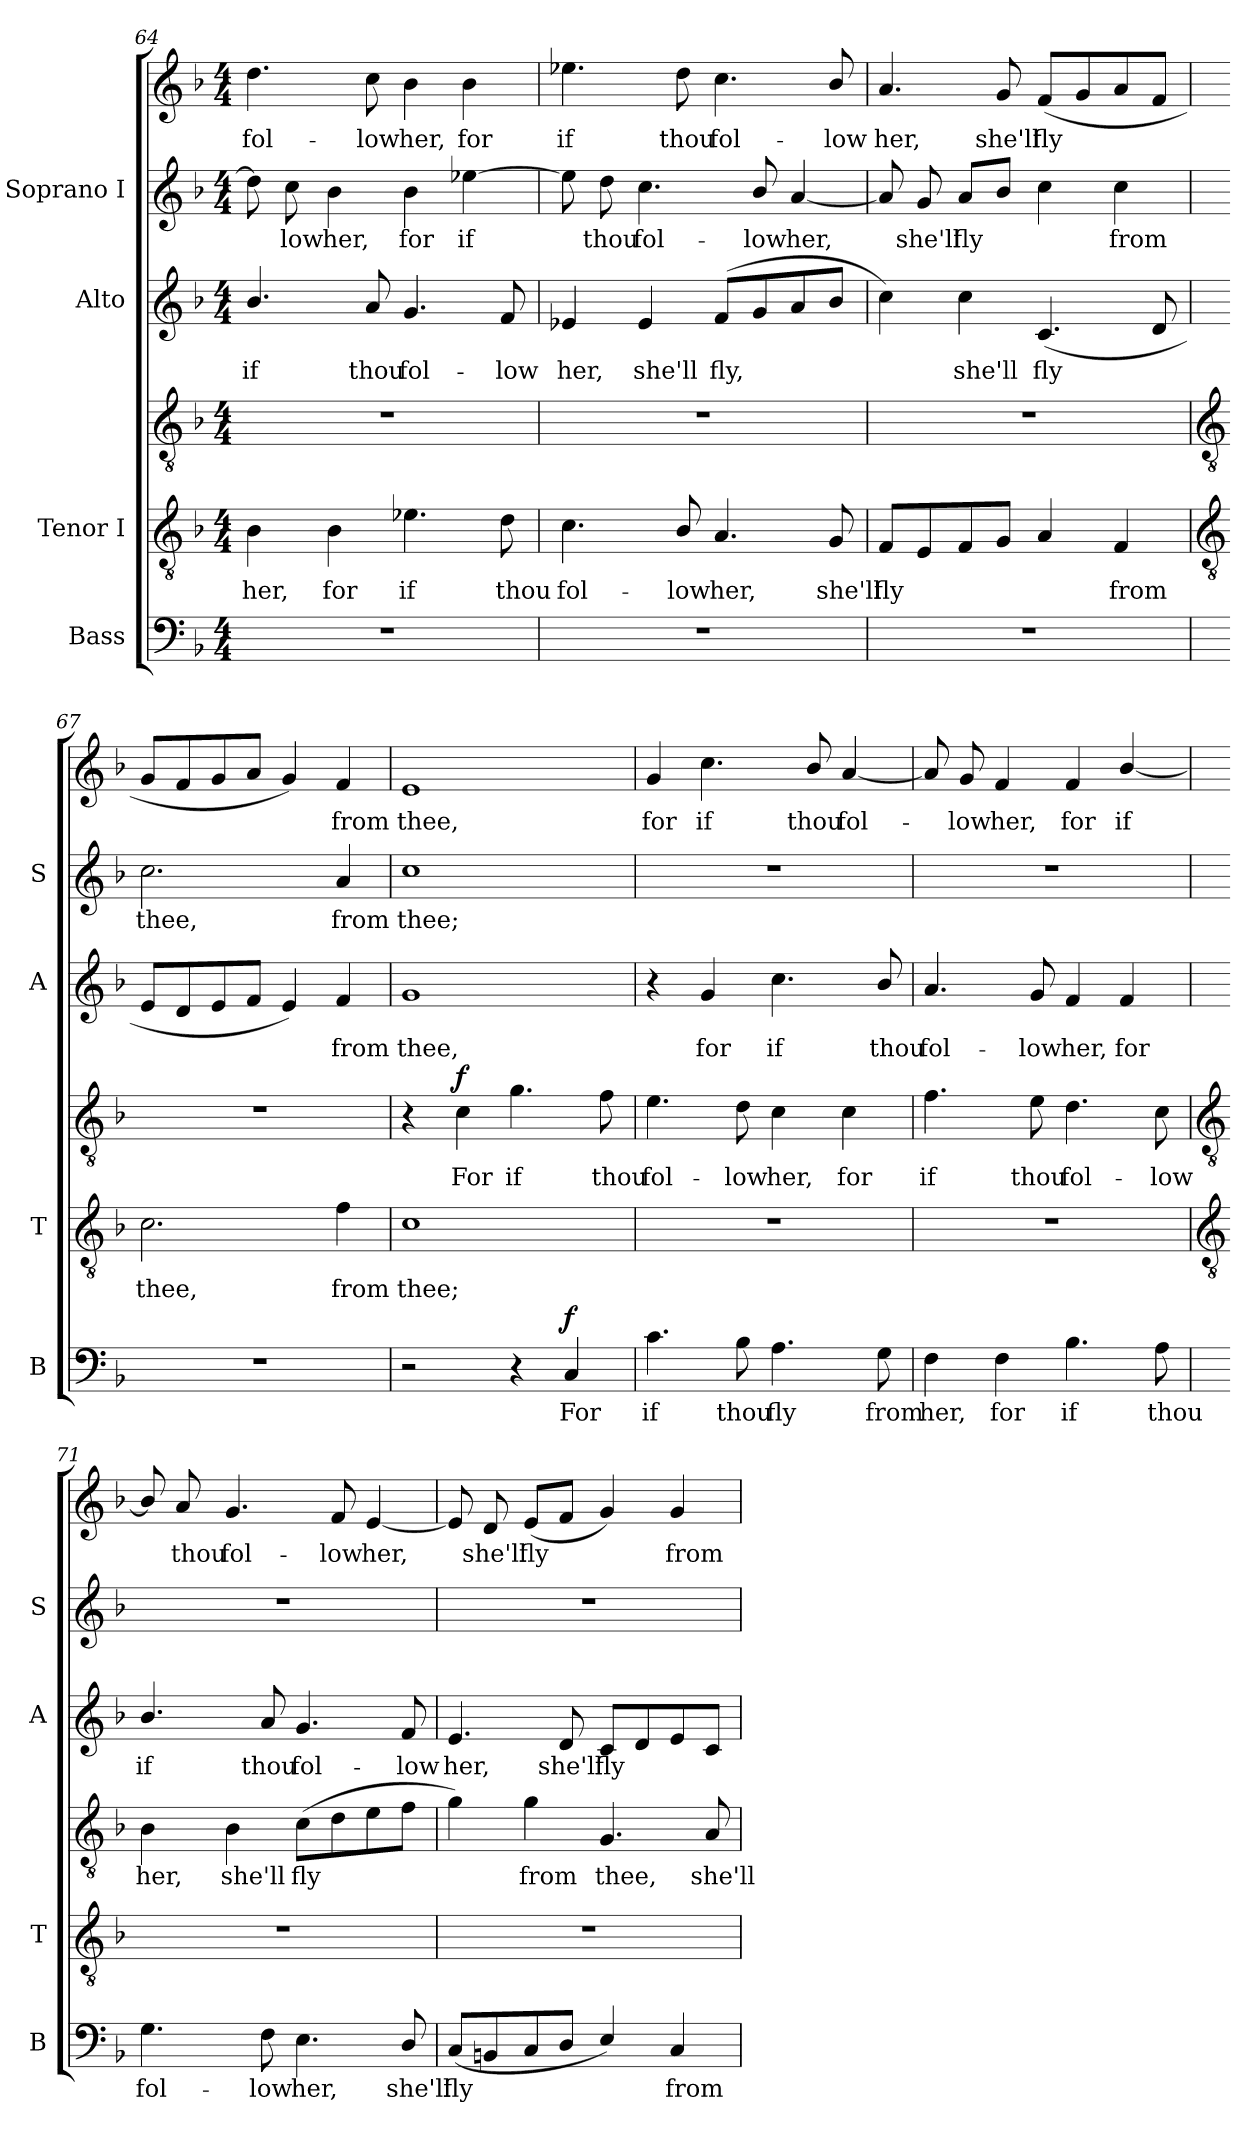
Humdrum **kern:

**kern	**text	**dynam	**kern	**text	**kern	**text	**dynam	**kern	**text	**kern	**text	**kern	**text
*part4	*part4	*part4	*part3	*part3	*part3	*part3	*part3	*part2	*part2	*part1	*part1	*part1	*part1
*staff6	*staff6	*staff6	*staff5	*staff5	*staff4	*staff4	*staff4/5	*staff3	*staff3	*staff2	*staff2	*staff1	*staff1
*I"Bass	*	*	*I"Tenor I	*	*	*	*	*I"Alto	*	*I"Soprano I	*	*	*
*I'B	*	*	*I'T	*	*	*	*	*I'A	*	*I'S	*	*	*
*clefF4	*	*	*clefGv2	*	*clefGv2	*	*	*clefG2	*	*clefG2	*	*clefG2	*
*k[b-]	*	*	*k[b-]	*	*k[b-]	*	*	*k[b-]	*	*k[b-]	*	*k[b-]	*
*F:	*	*	*F:	*	*F:	*	*	*F:	*	*F:	*	*F:	*
*M4/4	*	*	*M4/4	*	*M4/4	*	*	*M4/4	*	*M4/4	*	*M4/4	*
=64	=64	=64	=64	=64	=64	=64	=64	=64	=64	=64	=64	=64	=64
!	!	!	!	!LO:LY:b	!	!	!	!	!LO:LY:b	!	!	!	!LO:LY:b
1r	.	.	4B-	her,	1r	.	.	4.b-/	if	8dd]	.	4.dd	fol-
!	!	!	!	!	!	!	!	!	!	!	!LO:LY:b	!	!
.	.	.	.	.	.	.	.	.	.	8cc\	low	.	.
!	!	!	!	!LO:LY:b	!	!	!	!	!	!	!LO:LY:b	!	!
.	.	.	4B-	for	.	.	.	.	.	4b-	her,	.	.
!	!	!	!	!	!	!	!	!	!LO:LY:b	!	!	!	!LO:LY:b
.	.	.	.	.	.	.	.	8a	thou	.	.	8cc\	-low
!	!	!	!	!LO:LY:b	!	!	!	!	!LO:LY:b	!	!LO:LY:b	!	!LO:LY:b
.	.	.	4.e-X	if	.	.	.	4.g	fol-	4b-	for	4b-	her,
!	!	!	!	!	!	!	!	!	!	!	!LO:LY:b	!	!LO:LY:b
.	.	.	.	.	.	.	.	.	.	[4ee-X	if	4b-	for
!	!	!	!	!LO:LY:b	!	!	!	!	!LO:LY:b	!	!	!	!
.	.	.	8d	thou	.	.	.	8f	-low	.	.	.	.
=65	=65	=65	=65	=65	=65	=65	=65	=65	=65	=65	=65	=65	=65
!	!	!	!	!LO:LY:b	!	!	!	!	!LO:LY:b	!	!	!	!LO:LY:b
1r	.	.	4.c	fol-	1r	.	.	4e-X	her,	8ee-]	.	4.ee-X	if
!	!	!	!	!	!	!	!	!	!	!	!LO:LY:b	!	!
.	.	.	.	.	.	.	.	.	.	8dd	thou	.	.
!	!	!	!	!	!	!	!	!	!LO:LY:b	!	!LO:LY:b	!	!
.	.	.	.	.	.	.	.	4e-	she'll	4.cc\	fol-	.	.
!	!	!	!	!LO:LY:b	!	!	!	!	!	!	!	!	!LO:LY:b
.	.	.	8B-/	-low	.	.	.	.	.	.	.	8dd	thou
!	!	!	!	!LO:LY:b	!	!	!	!	!LO:LY:b	!	!	!	!LO:LY:b
.	.	.	4.A	her,	.	.	.	(<8fL	fly,	.	.	4.cc\	fol-
!	!	!	!	!	!	!	!	!	!	!	!LO:LY:b	!	!
.	.	.	.	.	.	.	.	8g	.	8b-/	-low	.	.
!	!	!	!	!	!	!	!	!	!	!	!LO:LY:b	!	!
.	.	.	.	.	.	.	.	8a	.	[4a	her,	.	.
!	!	!	!	!LO:LY:b	!	!	!	!	!	!	!	!	!LO:LY:b
.	.	.	8G	she'll	.	.	.	8b-J	.	.	.	8b-/	-low
=66	=66	=66	=66	=66	=66	=66	=66	=66	=66	=66	=66	=66	=66
!	!	!	!	!LO:LY:b	!	!	!	!	!	!	!	!	!LO:LY:b
1r	.	.	8FL	fly	1r	.	.	4cc)	.	8a]	.	4.a	her,
!	!	!	!	!	!	!	!	!	!	!	!LO:LY:b	!	!
.	.	.	8E	.	.	.	.	.	.	8g	she'll	.	.
!	!	!	!	!	!	!	!	!	!LO:LY:b	!	!LO:LY:b	!	!
.	.	.	8F	.	.	.	.	4cc	she'll	8aL	fly	.	.
!	!	!	!	!	!	!	!	!	!	!	!	!	!LO:LY:b
.	.	.	8GJ	.	.	.	.	.	.	8b-J	.	8g	she'll
!	!	!	!	!	!	!	!	!	!LO:LY:b	!	!	!	!LO:LY:b
.	.	.	4A	.	.	.	.	(<4.c	fly	4cc\	.	(<8fL	fly
.	.	.	.	.	.	.	.	.	.	.	.	8g	.
!	!	!	!	!LO:LY:b	!	!	!	!	!	!	!LO:LY:b	!	!
.	.	.	4F	from	.	.	.	.	.	4cc\	from	8a	.
.	.	.	.	.	.	.	.	8d	.	.	.	8fJ	.
!!LO:LB:g=z
=67	=67	=67	=67	=67	=67	=67	=67	=67	=67	=67	=67	=67	=67
*	*	*	*clefGv2	*	*clefGv2	*	*	*	*	*	*	*	*
!	!	!	!	!LO:LY:b	!	!	!	!	!	!	!LO:LY:b	!	!
1r	.	.	2.c	thee,	1r	.	.	8eL	.	2.cc\	thee,	8gL	.
.	.	.	.	.	.	.	.	8d	.	.	.	8f	.
.	.	.	.	.	.	.	.	8e	.	.	.	8g	.
.	.	.	.	.	.	.	.	8fJ	.	.	.	8aJ	.
.	.	.	.	.	.	.	.	4e)	.	.	.	4g)	.
!	!	!	!	!LO:LY:b	!	!	!	!	!LO:LY:b	!	!LO:LY:b	!	!LO:LY:b
.	.	.	4f	from	.	.	.	4f	from	4a	from	4f	from
=68	=68	=68	=68	=68	=68	=68	=68	=68	=68	=68	=68	=68	=68
!	!	!	!	!LO:LY:b	!	!	!	!	!LO:LY:b	!	!LO:LY:b	!	!LO:LY:b
2r	.	.	1c	thee;	4r	.	.	1g	thee,	1cc	thee;	1e	thee,
!	!	!	!	!	!	!LO:LY:b	!LO:DY:b	!	!	!	!	!	!
.	.	.	.	.	4c	For	f	.	.	.	.	.	.
!	!	!	!	!	!	!LO:LY:b	!	!	!	!	!	!	!
4r	.	.	.	.	4.g	if	.	.	.	.	.	.	.
!	!LO:LY:b	!LO:DY:b	!	!	!	!	!	!	!	!	!	!	!
4C	For	f	.	.	.	.	.	.	.	.	.	.	.
!	!	!	!	!	!	!LO:LY:b	!	!	!	!	!	!	!
.	.	.	.	.	8f	thou	.	.	.	.	.	.	.
=69	=69	=69	=69	=69	=69	=69	=69	=69	=69	=69	=69	=69	=69
!	!LO:LY:b	!	!	!	!	!LO:LY:b	!	!	!	!	!	!	!LO:LY:b
4.c	if	.	1r	.	4.e	fol-	.	4r	.	1r	.	4g	for
!	!	!	!	!	!	!	!	!	!LO:LY:b	!	!	!	!LO:LY:b
.	.	.	.	.	.	.	.	4g	for	.	.	4.cc\	if
!	!LO:LY:b	!	!	!	!	!LO:LY:b	!	!	!	!	!	!	!
8B-	thou	.	.	.	8d	-low	.	.	.	.	.	.	.
!	!LO:LY:b	!	!	!	!	!LO:LY:b	!	!	!LO:LY:b	!	!	!	!
4.A	fly	.	.	.	4c	her,	.	4.cc	if	.	.	.	.
!	!	!	!	!	!	!	!	!	!	!	!	!	!LO:LY:b
.	.	.	.	.	.	.	.	.	.	.	.	8b-/	thou
!	!	!	!	!	!	!LO:LY:b	!	!	!	!	!	!	!LO:LY:b
.	.	.	.	.	4c	for	.	.	.	.	.	[4a	fol-
!	!LO:LY:b	!	!	!	!	!	!	!	!LO:LY:b	!	!	!	!
8G	from	.	.	.	.	.	.	8b-/	thou	.	.	.	.
=70	=70	=70	=70	=70	=70	=70	=70	=70	=70	=70	=70	=70	=70
!	!LO:LY:b	!	!	!	!	!LO:LY:b	!	!	!LO:LY:b	!	!	!	!
4F	her,	.	1r	.	4.f	if	.	4.a	fol-	1r	.	8a]	.
!	!	!	!	!	!	!	!	!	!	!	!	!	!LO:LY:b
.	.	.	.	.	.	.	.	.	.	.	.	8g	low
!	!LO:LY:b	!	!	!	!	!	!	!	!	!	!	!	!LO:LY:b
4F	for	.	.	.	.	.	.	.	.	.	.	4f	her,
!	!	!	!	!	!	!LO:LY:b	!	!	!LO:LY:b	!	!	!	!
.	.	.	.	.	8e	thou	.	8g	-low	.	.	.	.
!	!LO:LY:b	!	!	!	!	!LO:LY:b	!	!	!LO:LY:b	!	!	!	!LO:LY:b
4.B-	if	.	.	.	4.d	fol-	.	4f	her,	.	.	4f	for
!	!	!	!	!	!	!	!	!	!LO:LY:b	!	!	!	!LO:LY:b
.	.	.	.	.	.	.	.	4f	for	.	.	[4b-/	if
!	!LO:LY:b	!	!	!	!	!LO:LY:b	!	!	!	!	!	!	!
8A	thou	.	.	.	8c	-low	.	.	.	.	.	.	.
!!LO:LB:g=z
=71	=71	=71	=71	=71	=71	=71	=71	=71	=71	=71	=71	=71	=71
*	*	*	*clefGv2	*	*clefGv2	*	*	*	*	*	*	*	*
!	!LO:LY:b	!	!	!	!	!LO:LY:b	!	!	!LO:LY:b	!	!	!	!
4.G	fol-	.	1r	.	4B-	her,	.	4.b-/	if	1r	.	8b-/]	.
!	!	!	!	!	!	!	!	!	!	!	!	!	!LO:LY:b
.	.	.	.	.	.	.	.	.	.	.	.	8a	thou
!	!	!	!	!	!	!LO:LY:b	!	!	!	!	!	!	!LO:LY:b
.	.	.	.	.	4B-	she'll	.	.	.	.	.	4.g	fol-
!	!LO:LY:b	!	!	!	!	!	!	!	!LO:LY:b	!	!	!	!
8F	-low	.	.	.	.	.	.	8a	thou	.	.	.	.
!	!LO:LY:b	!	!	!	!	!LO:LY:b	!	!	!LO:LY:b	!	!	!	!
4.E\	her,	.	.	.	(>8cL	fly	.	4.g	fol-	.	.	.	.
!	!	!	!	!	!	!	!	!	!	!	!	!	!LO:LY:b
.	.	.	.	.	8d	.	.	.	.	.	.	8f	-low
!	!	!	!	!	!	!	!	!	!	!	!	!	!LO:LY:b
.	.	.	.	.	8e	.	.	.	.	.	.	[4e	her,
!	!LO:LY:b	!	!	!	!	!	!	!	!LO:LY:b	!	!	!	!
8D/	she'll	.	.	.	8fJ	.	.	8f	-low	.	.	.	.
=72	=72	=72	=72	=72	=72	=72	=72	=72	=72	=72	=72	=72	=72
!	!LO:LY:b	!	!	!	!	!	!	!	!LO:LY:b	!	!	!	!
(<8CL	fly	.	1r	.	4g)	.	.	4.e	her,	1r	.	8e]	.
!	!	!	!	!	!	!	!	!	!	!	!	!	!LO:LY:b
8BBn	.	.	.	.	.	.	.	.	.	.	.	8d	she'll
!	!	!	!	!	!	!LO:LY:b	!	!	!	!	!	!	!LO:LY:b
8C	.	.	.	.	4g	from	.	.	.	.	.	(<8eL	fly
!	!	!	!	!	!	!	!	!	!LO:LY:b	!	!	!	!
8DJ	.	.	.	.	.	.	.	8d	she'll	.	.	8fJ	.
!	!	!	!	!	!	!LO:LY:b	!	!	!LO:LY:b	!	!	!	!
4E/)	.	.	.	.	4.G	thee,	.	8cL	fly	.	.	4g)	.
.	.	.	.	.	.	.	.	8d	.	.	.	.	.
!	!LO:LY:b	!	!	!	!	!	!	!	!	!	!	!	!LO:LY:b
4C	from	.	.	.	.	.	.	8e	.	.	.	4g	from
!	!	!	!	!	!	!LO:LY:b	!	!	!	!	!	!	!
.	.	.	.	.	8A	she'll	.	8cJ	.	.	.	.	.
=	=	=	=	=	=	=	=	=	=	=	=	=	=
*-	*-	*-	*-	*-	*-	*-	*-	*-	*-	*-	*-	*-	*-
